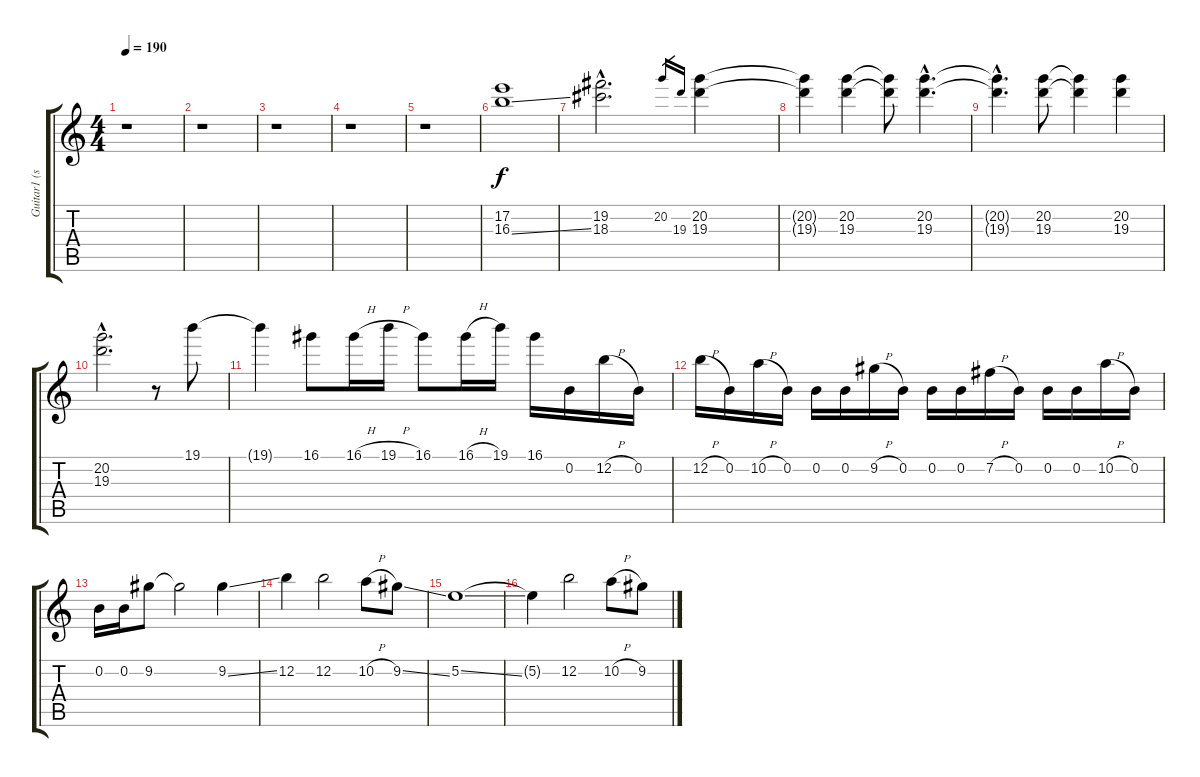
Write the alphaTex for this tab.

\track ("Guitar1 (solo)" "Guitar1 (s") {instrument electricguitarjazz}
\staff {score tabs}
\tuning (E4 B3 G3 D3 A2 E2) {hide}
\ts (4 4)
\tempo 190
\clef g2
\ks c
r.1{dy f} |
r.1 |
r.1 |
r.1 |
r.1 |
(17.2 16.3{ss}).1 |
(19.2{hac} 18.3{hac}).2{d} 20.2.16{gr} 19.3.16{gr} (20.2 19.3).4 |
(20.2{t} 19.3{t}).4 (20.2 19.3).4 (20.2{t} 19.3{t}).8 (20.2{hac} 19.3{hac}).4{d} |
(20.2{hac t} 19.3{hac t}).4{d} (20.2 19.3).8 (20.2{t} 19.3{t}).4 (20.2 19.3).4 |
(20.2{hac} 19.3{hac}).2{d} r.8 19.1.8 |
19.1{t}.4 16.1.8 16.1{h}.16 19.1{h}.16 16.1.8 16.1{h}.16 19.1.16 16.1.16 0.2.16 12.2{h}.16 0.2.16 |
12.2{h}.16 0.2.16 10.2{h}.16 0.2.16 0.2.16 0.2.16 9.2{h}.16 0.2.16 0.2.16 0.2.16 7.2{h}.16 0.2.16 0.2.16 0.2.16 10.2{h}.16 0.2.16 |
0.2.16 0.2.16 9.2.8 9.2{t}.2 9.2{ss}.4 |
12.2.4 12.2.2 10.2{h}.8 9.2{ss}.8 |
5.2{ss}.1 |
5.2{t}.4 12.2.2 10.2{h}.8 9.2{ss}.8
